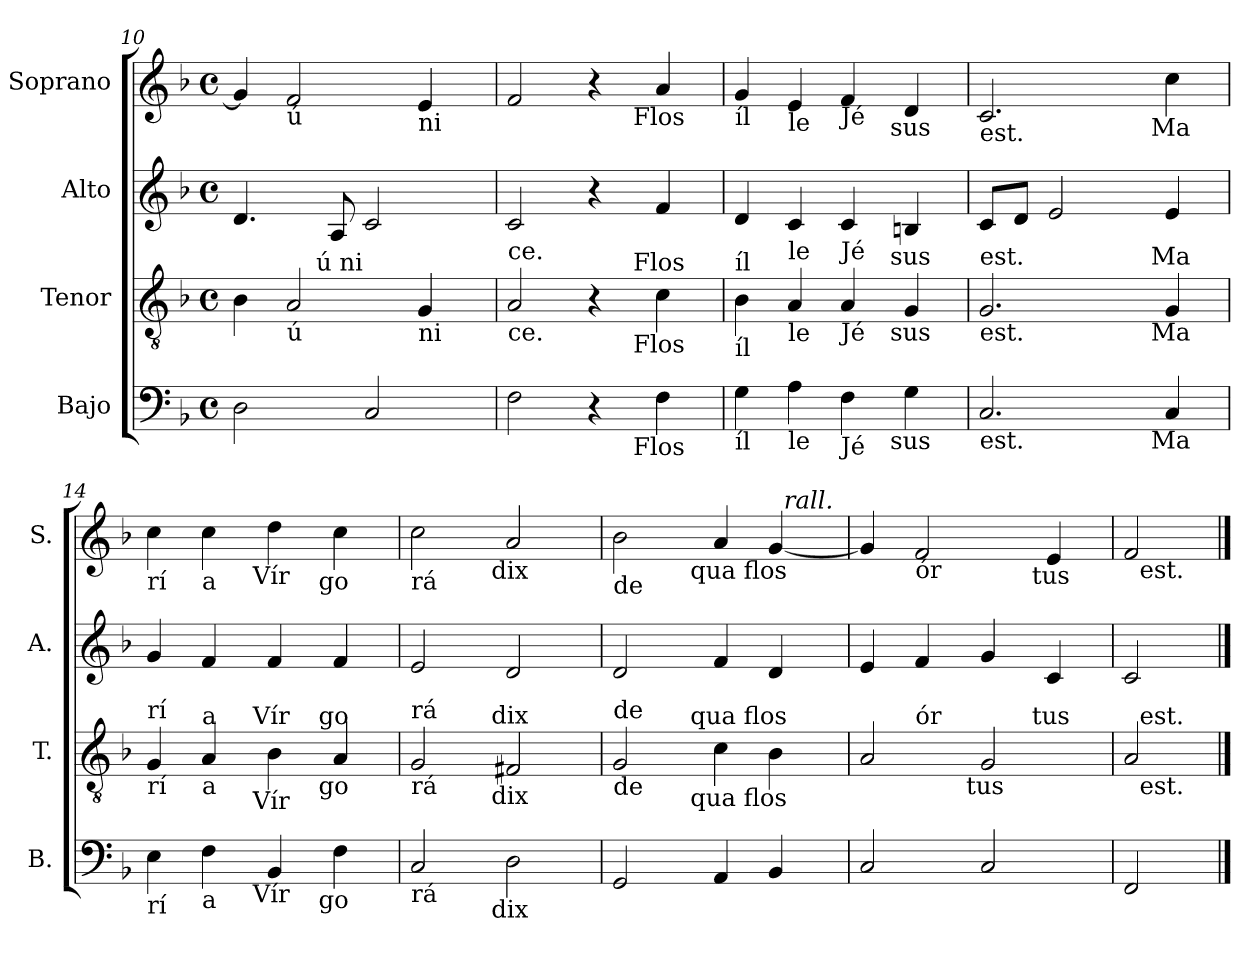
**kern	**kern	**kern	**kern
*part4	*part3	*part2	*part1
*staff4	*staff3	*staff2	*staff1
*I"Bajo	*I"Tenor	*I"Alto	*I"Soprano
*I'B.	*I'T.	*I'A.	*I'S.
*clefF4	*clefGv2	*clefG2	*clefG2
*ITrd7c12	*	*	*
*k[b-]	*k[b-]	*k[b-]	*k[b-]
*F:	*F:	*F:	*F:
*M4/4	*M4/4	*M4/4	*M4/4
*met(c)	*met(c)	*met(c)	*met(c)
=10	=10	=10	=10
!	!LO:TX:b:t=mur	!	!
!	!LO:TX:a:t=mur	!	!
*	*^	*	*
2DD\	4B-\	4ryy	4.d/	4g/]
!	!	!	!	!LO:TX:b:t=ú
!	!LO:TX:b:t=ú	!	!	!
.	2A/	16.ryy	.	2f/
!	!	!LO:TX:a:t=ú ni	!	!
.	.	2ryy	.	.
.	.	.	8A/	.
2CC/	.	.	2c/	.
!	!	!	!	!LO:TX:b:t=ni
!	!LO:TX:b:t=ni	!	!	!
.	4G/	.	.	4e/
.	.	8ryy	.	.
.	.	32ryy	.	.
!!LO:PB:g=z
=11	=11	=11	=11	=11
!	!	!	!	!LO:TX:b:t=ce.
!	!LO:TX:b:t=ce.	!	!	!
!	!LO:TX:a:t=ce.	!	!	!
!LO:TX:b:t=ce.	!	!	!	!
*^	*	*	*	*^
2FF\	2ryy	2A/	2ryy	2c/	2f/	2ryy
4r	8.ryy	4r	8.ryy	4r	4r	8.ryy
!	!	!	!	!	!	!LO:TX:b:t=Flos
!	!	!	!LO:TX:b:t=Flos	!	!	!
!	!	!	!LO:TX:a:t=Flos	!	!	!
!	!LO:TX:b:t=Flos	!	!	!	!	!
.	4ryy	.	4ryy	.	.	4ryy
4FF\	.	4c\	.	4f/	4a/	.
.	16ryy	.	16ryy	.	.	16ryy
=12	=12	=12	=12	=12	=12	=12
!	!	!	!	!	!LO:TX:b:t=íl	!
!	!	!LO:TX:b:t=íl	!	!	!	!
!	!	!LO:TX:a:t=íl	!	!	!	!
!LO:TX:b:t=íl	!	!	!	!	!	!
4GG\	2ryy	4B-\	2ryy	4d/	4g/	2ryy
!	!	!	!	!	!LO:TX:b:t=le	!
!	!	!LO:TX:b:t=le	!	!	!	!
!	!	!LO:TX:a:t=le	!	!	!	!
!LO:TX:b:t=le	!	!	!	!	!	!
4AA\	.	4A/	.	4c/	4e/	.
!	!	!	!	!	!LO:TX:b:t=Jé	!
!	!	!LO:TX:b:t=Jé	!	!	!	!
!	!	!LO:TX:a:t=Jé	!	!	!	!
!LO:TX:b:t=Jé	!	!	!	!	!	!
4FF\	8..ryy	4A/	8..ryy	4c/	4f/	8..ryy
!	!	!	!	!	!	!LO:TX:b:t=sus
!	!	!	!LO:TX:b:t=sus	!	!	!
!	!	!	!LO:TX:a:t=sus	!	!	!
!	!LO:TX:b:t=sus	!	!	!	!	!
.	4ryy	.	4ryy	.	.	4ryy
4GG\	.	4G/	.	4Bn/	4d/	.
.	32ryy	.	32ryy	.	.	32ryy
=13	=13	=13	=13	=13	=13	=13
!	!	!	!	!	!LO:TX:b:t=est.	!
!	!	!LO:TX:b:t=est.	!	!	!	!
!	!	!LO:TX:a:t=est.	!	!	!	!
!LO:TX:b:t=est.	!	!	!	!	!	!
2.CC/	2ryy	2.G/	2ryy	8c/L	2.c/	2ryy
.	.	.	.	8d/J	.	.
.	.	.	.	2e/	.	.
.	8..ryy	.	8..ryy	.	.	8..ryy
!	!	!	!	!	!	!LO:TX:b:t=Ma
!	!	!	!LO:TX:b:t=Ma	!	!	!
!	!	!	!LO:TX:a:t=Ma	!	!	!
!	!LO:TX:b:t=Ma	!	!	!	!	!
.	4ryy	.	4ryy	.	.	4ryy
4CC/	.	4G/	.	4e/	4cc\	.
.	32ryy	.	32ryy	.	.	32ryy
=14	=14	=14	=14	=14	=14	=14
!	!	!	!	!	!LO:TX:b:t=rí	!
!	!	!LO:TX:b:t=rí	!	!	!	!
!	!	!LO:TX:a:t=rí	!	!	!	!
!LO:TX:b:t=rí	!	!	!	!	!	!
*	*^	*	*^	*	*	*^
4EE\	4...ryy	2ryy	4G/	4...ryy	2ryy	4g/	4cc\	4...ryy	2ryy
!	!	!	!	!	!	!	!LO:TX:b:t=a	!	!
!	!	!	!LO:TX:b:t=a	!	!	!	!	!	!
!	!	!	!LO:TX:a:t=a	!	!	!	!	!	!
!LO:TX:b:t=a	!	!	!	!	!	!	!	!	!
4FF\	.	.	4A/	.	.	4f/	4cc\	.	.
!	!	!	!	!	!	!	!	!LO:TX:b:t=Vír	!
!	!	!	!	!LO:TX:b:t=Vír	!	!	!	!	!
!	!	!	!	!LO:TX:a:t=Vír	!	!	!	!	!
!	!LO:TX:b:t=Vír	!	!	!	!	!	!	!	!
.	2ryy	.	.	2ryy	.	.	.	2ryy	.
4BBB-/	.	8..ryy	4B-\	.	8..ryy	4f/	4dd\	.	8..ryy
!	!	!	!	!	!	!	!	!	!LO:TX:b:t=go
!	!	!	!	!	!LO:TX:b:t=go	!	!	!	!
!	!	!	!	!	!LO:TX:a:t=go	!	!	!	!
!	!	!LO:TX:b:t=go	!	!	!	!	!	!	!
.	.	4ryy	.	.	4ryy	.	.	.	4ryy
4FF\	.	.	4A/	.	.	4f/	4cc\	.	.
.	32ryy	32ryy	.	32ryy	32ryy	.	.	32ryy	32ryy
=15	=15	=15	=15	=15	=15	=15	=15	=15	=15
!	!	!	!	!	!	!	!LO:TX:b:t=rá	!	!
!	!	!	!LO:TX:b:t=rá	!	!	!	!	!	!
!	!	!	!LO:TX:a:t=rá	!	!	!	!	!	!
!LO:TX:b:t=rá	!	!	!	!	!	!	!	!	!
*	*v	*v	*	*	*	*	*	*v	*v
*	*	*	*v	*v	*	*	*
2CC/	4...ryy	2G/	4...ryy	2e/	2cc\	4...ryy
!	!	!	!	!	!	!LO:TX:b:t=dix
!	!	!	!LO:TX:b:t=dix	!	!	!
!	!	!	!LO:TX:a:t=dix	!	!	!
!	!LO:TX:b:t=dix	!	!	!	!	!
.	2ryy	.	2ryy	.	.	2ryy
2DD\	.	2F#X/	.	2d/	2a/	.
.	32ryy	.	32ryy	.	.	32ryy
!!LO:LB:g=z
=16	=16	=16	=16	=16	=16	=16
!	!	!	!	!	!LO:TX:b:t=de	!
!	!	!LO:TX:b:t=de	!	!	!	!
!	!	!LO:TX:a:t=de	!	!	!	!
*v	*v	*	*	*	*	*^
2GGG/	2G/	4..ryy	2d/	2b-\	4..ryy	2ryy
!	!	!	!	!	!LO:TX:b:t=qua flos	!
!	!	!LO:TX:b:t=qua flos	!	!	!	!
!	!	!LO:TX:a:t=qua flos	!	!	!	!
.	.	2ryy	.	.	2ryy	.
4AAA/	4c\	.	4f/	4a/	.	4ryy
4BBB-/	4B-\	.	4d/	[<4g/	.	32ryy
!	!	!	!	!	!	!LO:TX:a:i:t=rall.
.	.	.	.	.	.	8..ryy
.	.	16ryy	.	.	16ryy	.
=17	=17	=17	=17	=17	=17	=17
!	!LO:TX:b:t=ór	!	!	!	!	!
*	*^	*^	*	*	*v	*v
2CC/	2A/	4ryy	4...ryy	2ryy	4e/	4g/]	2ryy
!	!	!	!	!	!	!LO:TX:b:t=ór	!
!	!	!LO:TX:a:t=ór	!	!	!	!	!
.	.	2.ryy	.	.	4f/	2f/	.
!	!	!	!LO:TX:b:t=tus	!	!	!	!
.	.	.	2ryy	.	.	.	.
2CC/	2G/	.	.	8..ryy	4g/	.	8..ryy
!	!	!	!	!	!	!	!LO:TX:b:t=tus
!	!	!	!	!LO:TX:a:t=tus	!	!	!
.	.	.	.	4ryy	.	.	4ryy
.	.	.	.	.	4c/	4e/	.
.	.	.	32ryy	32ryy	.	.	32ryy
*	*	*v	*v	*v	*	*	*
=18	=18	=18	=18	=18	=18
2FFF/	2A/	32ryy	2c/	2f/	32ryy
!	!	!	!	!	!LO:TX:b:t=est.
!	!	!LO:TX:b:t=est.	!	!	!
!	!	!LO:TX:a:t=est.	!	!	!
.	.	4...ryy	.	.	4...ryy
*	*v	*v	*	*v	*v
==	==	==	==
*-	*-	*-	*-
